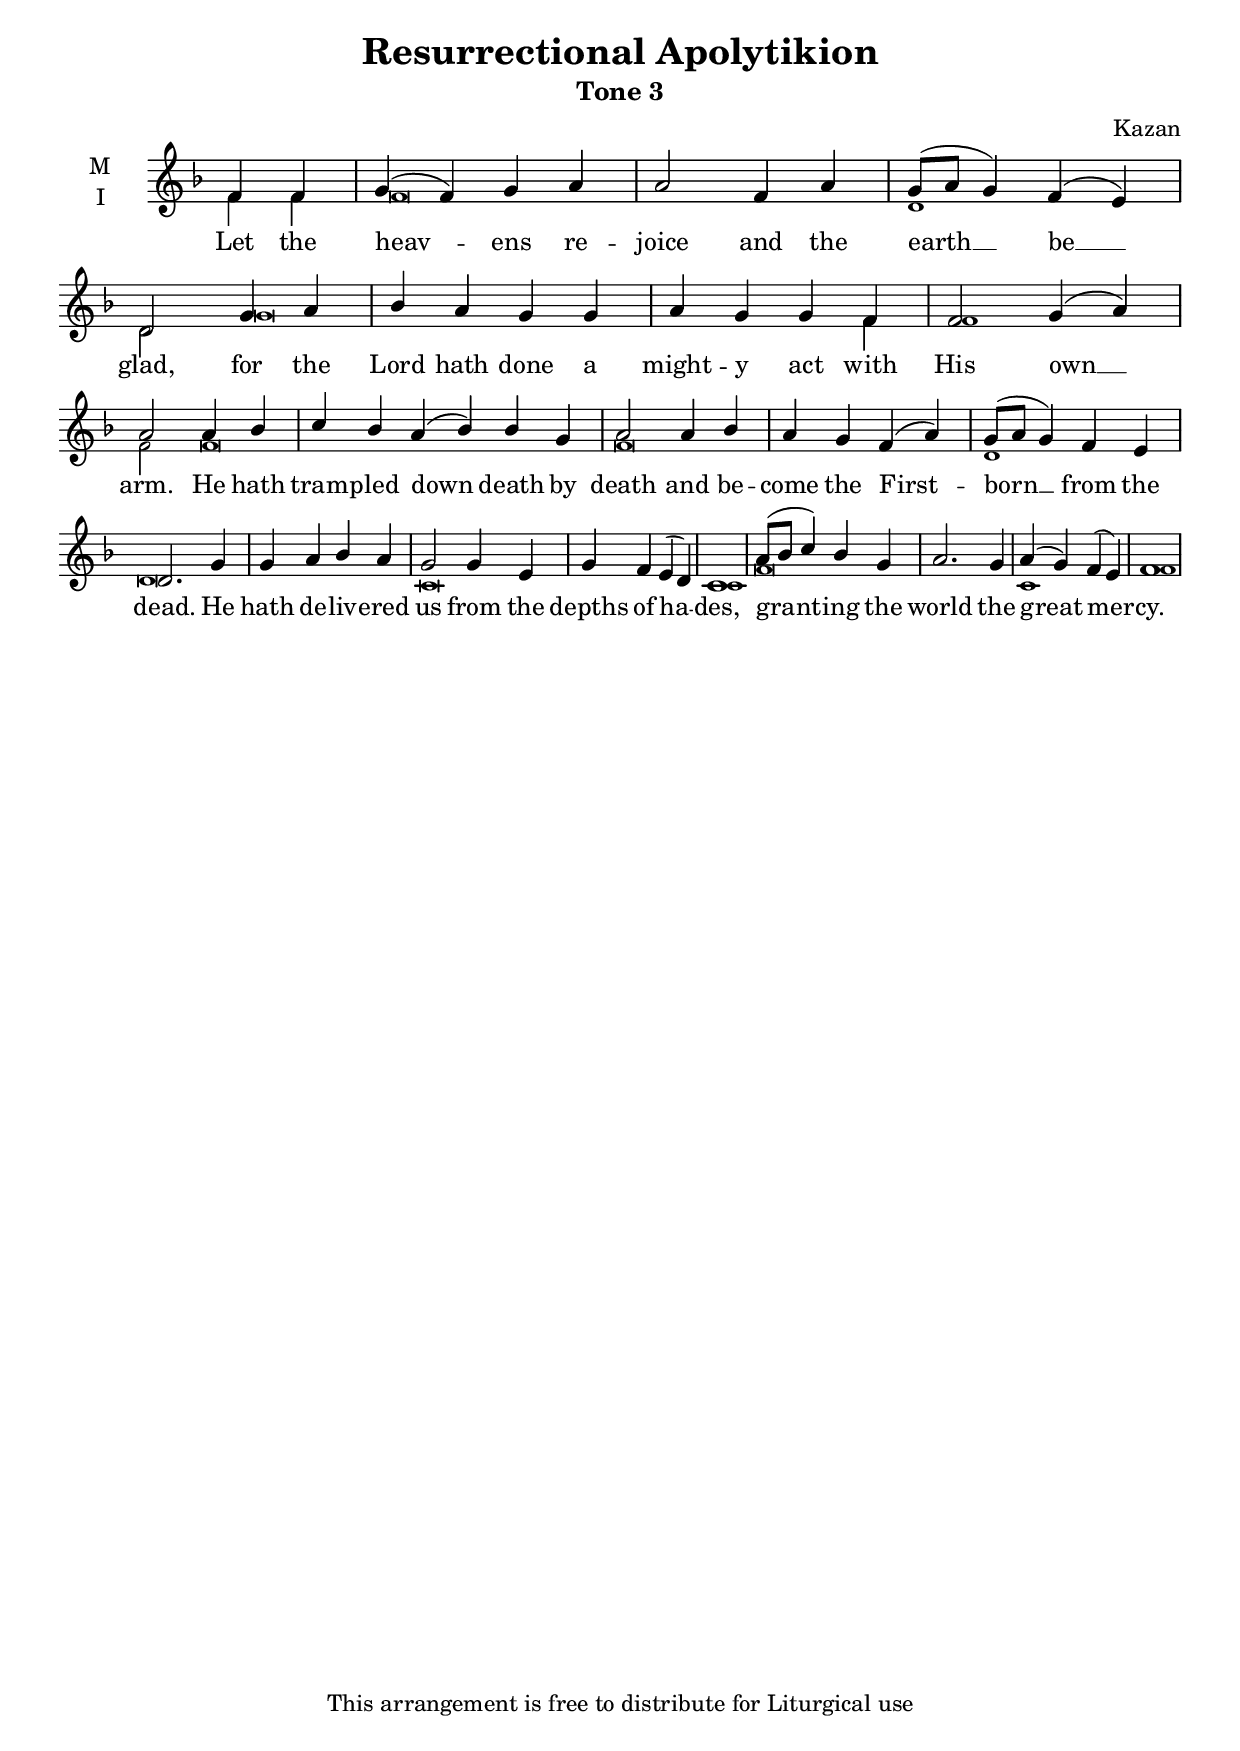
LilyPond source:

\version "2.18.2"

\header {
  title = "Resurrectional Apolytikion"
  subtitle = "Tone 3"
  subsubtitle = ""
  composer = "Kazan"
  arranger = ""
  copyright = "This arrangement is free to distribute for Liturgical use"
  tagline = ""
}
\version "2.18.2"

fourbm=\set Timing.measureLength = #(ly:make-moment 4/4)
sixbm=\set Timing.measureLength = #(ly:make-moment 6/4)

global = {
  \time 4/4 % Not used, Time_signature_engraver is removed from layout
  \key f \major
}

lyricText = \lyricmode {
  Let the heav -- ens re -- joice and the earth __ be __ glad,
  for the Lord hath done a might -- y act with His own __ arm.
  He hath tram -- pled down death by death and be -- come the First -- born __ from the dead.
  He hath de -- liv -- ered us from the depths of ha -- des,
  grant -- ing the world the great mer -- cy.
}

melody = \relative g' {
  \global % Leave these here for key to display
  \partial 2 f4 f  | g( f) g a | a2 f4 a | g8( a g4) f4( e) | d2
  g4 a | bes a g g | a g g f | f2 g4( a) | a2
  a4 bes \sixbm | c bes a( bes) bes g \fourbm | a2 a4 bes | a g f( a) | g8( a g4) f e | d2.
  g4 g a bes a g2 g4 e g f e( d) c1
  a'8( bes c4) bes g a2. g4 a( g) f( e) f1
}

ison = \relative c' {
  \global % Leave these here for key to
  \tiny
  f4 f f\breve d1 d2 g\breve s4 f4 f1
  f2 f\breve f\breve d1 d\breve
  c\breve c1
  f\breve c1 f1
}

\score {
  \new ChoirStaff <<
    \new Staff \with {
      % Setting the accidentalStyle to modern-voice-cautionary results in
      % explicitly printing the cancellation of sharps/flats, even if
      % a bar-line passes.  It prints these cancellations in brackets.
      \accidentalStyle StaffGroup.modern-voice-cautionary
      midiInstrument = "choir aahs"
      instrumentName = \markup \center-column { M I }
    } <<
      \new Voice = "melody" { \voiceOne \melody }
      \new Voice = "ison" { \voiceTwo \ison }
    >>
    \new Lyrics \with {
      \override VerticalAxisGroup #'staff-affinity = #CENTER
    } \lyricsto "melody" \lyricText

  >>
  \layout {
    \context {
      \Staff
      \remove "Time_signature_engraver"
    }
    \context {
      \Score
      \omit BarNumber
    }
  }
  \midi { \tempo 4 = 200
          \context {
            \Voice
            \remove "Dynamic_performer"
    }
  }
}

